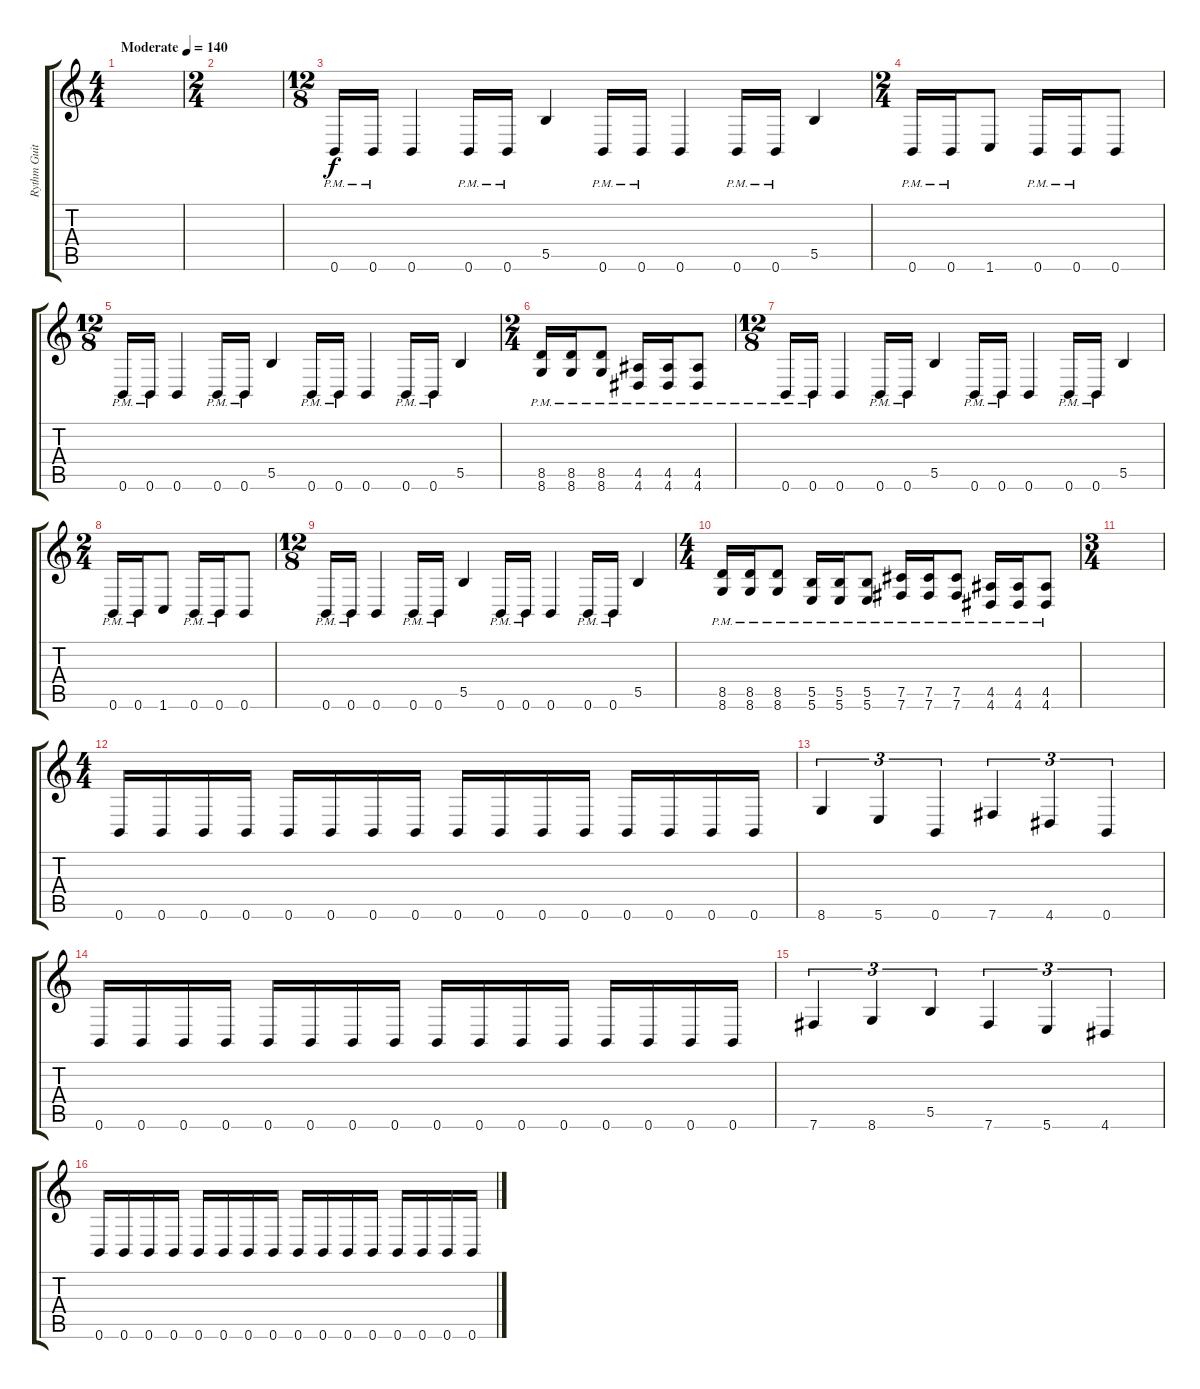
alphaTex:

\track ("Rythm Guitar" "Rythm Guit") {instrument overdrivenguitar}
\staff {score tabs}
\tuning (Db4 Ab3 E3 B2 Gb2 B1) {hide}
\ts (4 4)
\tempo (140 "Moderate")
\clef g2
\ks c
|
\ts (2 4)
|
\ts (12 8)
0.6{pm}.16 0.6{pm}.16 0.6.4 0.6{pm}.16 0.6{pm}.16 5.5.4 0.6{pm}.16 0.6{pm}.16 0.6.4 0.6{pm}.16 0.6{pm}.16 5.5.4 |
\ts (2 4)
0.6{pm}.16 0.6{pm}.16 1.6.8 0.6{pm}.16 0.6{pm}.16 0.6.8 |
\ts (12 8)
0.6{pm}.16 0.6{pm}.16 0.6.4 0.6{pm}.16 0.6{pm}.16 5.5.4 0.6{pm}.16 0.6{pm}.16 0.6.4 0.6{pm}.16 0.6{pm}.16 5.5.4 |
\ts (2 4)
(8.5{pm} 8.6{pm}).16 (8.5{pm} 8.6{pm}).16 (8.5{pm} 8.6{pm}).8 (4.5{pm} 4.6{pm}).16 (4.5{pm} 4.6{pm}).16 (4.5{pm} 4.6{pm}).8 |
\ts (12 8)
0.6{pm}.16 0.6{pm}.16 0.6.4 0.6{pm}.16 0.6{pm}.16 5.5.4 0.6{pm}.16 0.6{pm}.16 0.6.4 0.6{pm}.16 0.6{pm}.16 5.5.4 |
\ts (2 4)
0.6{pm}.16 0.6{pm}.16 1.6.8 0.6{pm}.16 0.6{pm}.16 0.6.8 |
\ts (12 8)
0.6{pm}.16 0.6{pm}.16 0.6.4 0.6{pm}.16 0.6{pm}.16 5.5.4 0.6{pm}.16 0.6{pm}.16 0.6.4 0.6{pm}.16 0.6{pm}.16 5.5.4 |
\ts (4 4)
(8.5{pm} 8.6{pm}).16 (8.5{pm} 8.6{pm}).16 (8.5{pm} 8.6{pm}).8 (5.5{pm} 5.6{pm}).16 (5.5{pm} 5.6{pm}).16 (5.5{pm} 5.6).8 (7.5{pm} 7.6{pm}).16 (7.5{pm} 7.6{pm}).16 (7.5{pm} 7.6{pm}).8 (4.5{pm} 4.6{pm}).16 (4.5{pm} 4.6{pm}).16 (4.5{pm} 4.6{pm}).8 |
\ts (3 4)
|
\ts (4 4)
0.6.16 0.6.16 0.6.16 0.6.16 0.6.16 0.6.16 0.6.16 0.6.16 0.6.16 0.6.16 0.6.16 0.6.16 0.6.16 0.6.16 0.6.16 0.6.16 |
8.6.4{tu (3 2)} 5.6.4{tu (3 2)} 0.6.4{tu (3 2)} 7.6.4{tu (3 2)} 4.6.4{tu (3 2)} 0.6.4{tu (3 2)} |
0.6.16 0.6.16 0.6.16 0.6.16 0.6.16 0.6.16 0.6.16 0.6.16 0.6.16 0.6.16 0.6.16 0.6.16 0.6.16 0.6.16 0.6.16 0.6.16 |
7.6.4{tu (3 2)} 8.6.4{tu (3 2)} 5.5.4{tu (3 2)} 7.6.4{tu (3 2)} 5.6.4{tu (3 2)} 4.6.4{tu (3 2)} |
0.6.16 0.6.16 0.6.16 0.6.16 0.6.16 0.6.16 0.6.16 0.6.16 0.6.16 0.6.16 0.6.16 0.6.16 0.6.16 0.6.16 0.6.16 0.6.16
